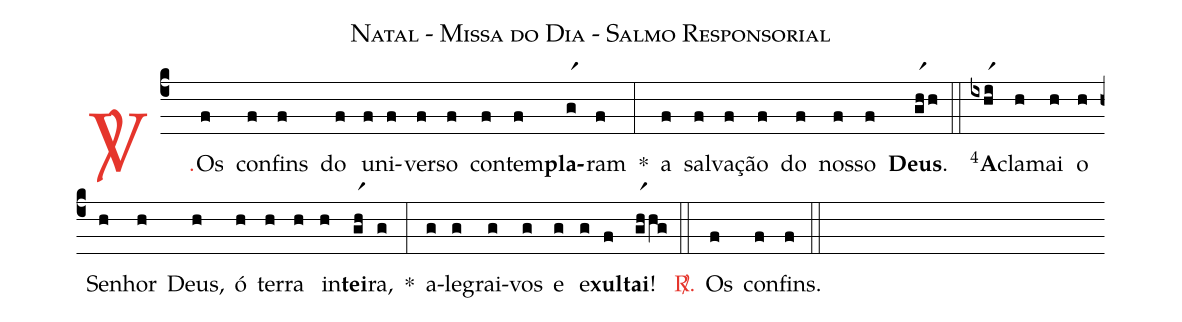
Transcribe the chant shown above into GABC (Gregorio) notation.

name: Natal - Missa do Dia - Salmo Responsorial;
%%
(c4)

<c><sp>V/</sp>.</c>() Os(f) con(f)fins(f) do(f) u(f)ni(f)ver(f)so(f) con(f)tem(f)<b>pla</b>(gr1)ram(f) *(:)
a(f) sal(f)va(f)ção(f) do(f) nos(f)so(f) <b>Deus</b>.(gr1hh)

(::)

<v>\VSup{4}</v><b>A</b>(ixhr1i)cla(h)mai(h) o(h) Se(h)nhor(h) Deus,(h) ó(h) ter(h)ra(h) in(h)<b>tei</b>(gr1h)ra,(g) *(:)
a(g)le(g)grai-(g)vos(g) e(g) e(g)<b>xul</b>(f)<b>tai</b>!(gr1hhg)

(::)

<c><sp>R/</sp>.</c>() Os(f) con(f)fins.(f)

(::)
